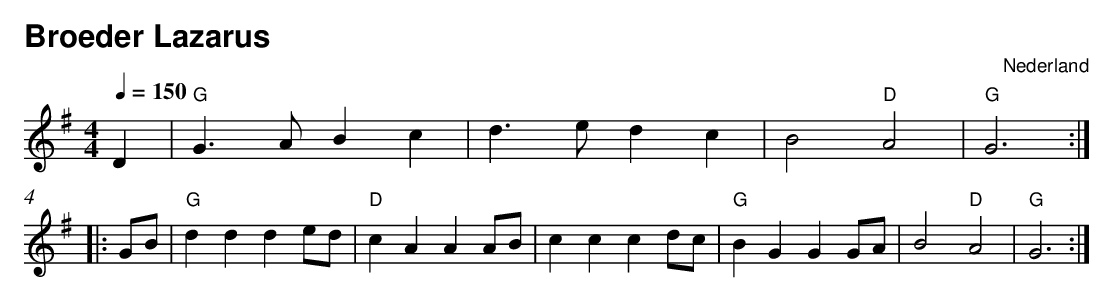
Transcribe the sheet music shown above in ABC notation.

X:1
T:Broeder Lazarus
O:Nederland
M:4/4
L:1/4
Q:1/4=150
K:G
V:1
D|"G"G>ABc|d>edc|B2"D"A2|"G"G3:|:$
G/B/|"G"ddde/d/|"D"cAAA/B/|cccd/c/|"G"BGGG/A/|B2"D"A2|"G"G3:|
